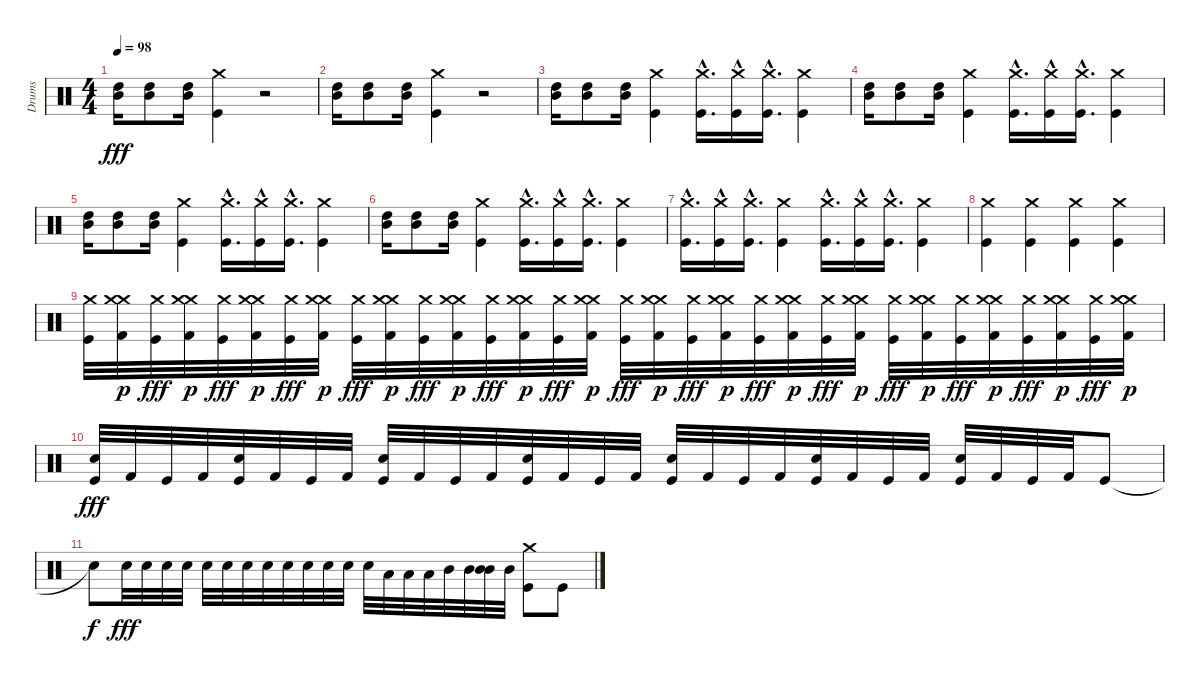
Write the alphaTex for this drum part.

\track ("Drums" "Drums") {instrument percussion}
\staff {score}
\articulation defaults
\ts (4 4)
\tempo 98
\clef neutral
\ks c
("Mid Tom (hit)" "High Tom (hit)").16{dy fff} ("High Tom (hit)" "Mid Tom (hit)").8 ("High Tom (hit)" "Mid Tom (hit)").16 ("Crash medium (hit)" "Kick (hit)").4 r.2 |
("Mid Tom (hit)" "High Tom (hit)").16 ("High Tom (hit)" "Mid Tom (hit)").8 ("High Tom (hit)" "Mid Tom (hit)").16 ("Crash medium (hit)" "Kick (hit)").4 r.2 |
("Mid Tom (hit)" "High Tom (hit)").16 ("High Tom (hit)" "Mid Tom (hit)").8 ("High Tom (hit)" "Mid Tom (hit)").16 ("Crash medium (hit)" "Kick (hit)").4 ("Kick (hit)"{hac} "Crash medium (hit)"{hac}).16{d} ("Kick (hit)"{hac} "Crash medium (hit)"{hac}).16 ("Kick (hit)"{hac} "Crash medium (hit)"{hac}).16{d} ("Kick (hit)" "Crash medium (hit)").4 |
("Mid Tom (hit)" "High Tom (hit)").16 ("High Tom (hit)" "Mid Tom (hit)").8 ("High Tom (hit)" "Mid Tom (hit)").16 ("Crash medium (hit)" "Kick (hit)").4 ("Kick (hit)"{hac} "Crash medium (hit)"{hac}).16{d} ("Kick (hit)"{hac} "Crash medium (hit)"{hac}).16 ("Kick (hit)"{hac} "Crash medium (hit)"{hac}).16{d} ("Kick (hit)" "Crash medium (hit)").4 |
("Mid Tom (hit)" "High Tom (hit)").16 ("High Tom (hit)" "Mid Tom (hit)").8 ("High Tom (hit)" "Mid Tom (hit)").16 ("Crash medium (hit)" "Kick (hit)").4 ("Kick (hit)"{hac} "Crash medium (hit)"{hac}).16{d} ("Kick (hit)"{hac} "Crash medium (hit)"{hac}).16 ("Kick (hit)"{hac} "Crash medium (hit)"{hac}).16{d} ("Kick (hit)" "Crash medium (hit)").4 |
("Mid Tom (hit)" "High Tom (hit)").16 ("High Tom (hit)" "Mid Tom (hit)").8 ("High Tom (hit)" "Mid Tom (hit)").16 ("Crash medium (hit)" "Kick (hit)").4 ("Kick (hit)"{hac} "Crash medium (hit)"{hac}).16{d} ("Kick (hit)"{hac} "Crash medium (hit)"{hac}).16 ("Kick (hit)"{hac} "Crash medium (hit)"{hac}).16{d} ("Kick (hit)" "Crash medium (hit)").4 |
("Kick (hit)"{hac} "Crash medium (hit)"{hac}).16{d} ("Kick (hit)"{hac} "Crash medium (hit)"{hac}).16 ("Kick (hit)"{hac} "Crash medium (hit)"{hac}).16{d} ("Kick (hit)" "Crash medium (hit)").4 ("Kick (hit)"{hac} "Crash medium (hit)"{hac}).16{d} ("Kick (hit)"{hac} "Crash medium (hit)"{hac}).16 ("Kick (hit)"{hac} "Crash medium (hit)"{hac}).16{d} ("Kick (hit)" "Crash medium (hit)").4 |
("Kick (hit)" "Crash medium (hit)").4 ("Kick (hit)" "Crash medium (hit)").4 ("Kick (hit)" "Crash medium (hit)").4 ("Kick (hit)" "Crash medium (hit)").4 |
("Crash medium (hit)" "Kick (hit)").32 ("Crash medium (hit)" "Kick (hit) 2" "Crash medium (hit)").32{dy p} ("Crash medium (hit)" "Kick (hit)").32{dy fff} ("Crash medium (hit)" "Kick (hit) 2" "Crash medium (hit)").32{dy p} ("Crash medium (hit)" "Kick (hit)").32{dy fff} ("Crash medium (hit)" "Kick (hit) 2" "Crash medium (hit)").32{dy p} ("Crash medium (hit)" "Kick (hit)").32{dy fff} ("Crash medium (hit)" "Kick (hit) 2" "Crash medium (hit)").32{dy p} ("Crash medium (hit)" "Kick (hit)").32{dy fff} ("Crash medium (hit)" "Kick (hit) 2" "Crash medium (hit)").32{dy p} ("Crash medium (hit)" "Kick (hit)").32{dy fff} ("Crash medium (hit)" "Kick (hit) 2" "Crash medium (hit)").32{dy p} ("Crash medium (hit)" "Kick (hit)").32{dy fff} ("Crash medium (hit)" "Kick (hit) 2" "Crash medium (hit)").32{dy p} ("Crash medium (hit)" "Kick (hit)").32{dy fff} ("Crash medium (hit)" "Kick (hit) 2" "Crash medium (hit)").32{dy p} ("Crash medium (hit)" "Kick (hit)").32{dy fff} ("Crash medium (hit)" "Kick (hit) 2" "Crash medium (hit)").32{dy p} ("Crash medium (hit)" "Kick (hit)").32{dy fff} ("Crash medium (hit)" "Kick (hit) 2" "Crash medium (hit)").32{dy p} ("Crash medium (hit)" "Kick (hit)").32{dy fff} ("Crash medium (hit)" "Kick (hit) 2" "Crash medium (hit)").32{dy p} ("Crash medium (hit)" "Kick (hit)").32{dy fff} ("Crash medium (hit)" "Kick (hit) 2" "Crash medium (hit)").32{dy p} ("Crash medium (hit)" "Kick (hit)").32{dy fff} ("Crash medium (hit)" "Kick (hit) 2" "Crash medium (hit)").32{dy p} ("Crash medium (hit)" "Kick (hit)").32{dy fff} ("Crash medium (hit)" "Kick (hit) 2" "Crash medium (hit)").32{dy p} ("Crash medium (hit)" "Kick (hit)").32{dy fff} ("Crash medium (hit)" "Kick (hit) 2" "Crash medium (hit)").32{dy p} ("Crash medium (hit)" "Kick (hit)").32{dy fff} ("Crash medium (hit)" "Kick (hit) 2" "Crash medium (hit)").32{dy p} |
("Snare (hit) 2" "Kick (hit)").32{dy fff} "Kick (hit) 2".32 "Kick (hit)".32 "Kick (hit) 2".32 ("Snare (hit) 2" "Kick (hit)").32 "Kick (hit) 2".32 "Kick (hit)".32 "Kick (hit) 2".32 ("Snare (hit) 2" "Kick (hit)").32 "Kick (hit) 2".32 "Kick (hit)".32 "Kick (hit) 2".32 ("Snare (hit) 2" "Kick (hit)").32 "Kick (hit) 2".32 "Kick (hit)".32 "Kick (hit) 2".32 ("Snare (hit) 2" "Kick (hit)").32 "Kick (hit) 2".32 "Kick (hit)".32 "Kick (hit) 2".32 ("Snare (hit) 2" "Kick (hit)").32 "Kick (hit) 2".32 "Kick (hit)".32 "Kick (hit) 2".32 ("Kick (hit)" "Snare (hit) 2").32 "Kick (hit) 2".32 "Kick (hit)".32 "Kick (hit) 2".32 "Kick (hit)".8 |
"Snare (hit)"{t}.8{dy f} "Snare (hit) 2".32{dy fff} "Snare (hit) 2".32 "Snare (hit) 2".32 "Snare (hit) 2".32 "Snare (hit) 2".32 "Snare (hit) 2".32 "Snare (hit) 2".32 "Snare (hit) 2".32 "Snare (hit) 2".32 "Snare (hit) 2".32 "Snare (hit) 2".32 "Snare (hit) 2".32 "Snare (hit) 2".32 "Low Tom (hit)".32 "Low Tom (hit)".32 "Low Tom (hit)".32 "Mid Tom (hit)".32 "Mid Tom (hit)".32 ("Mid Tom (hit)" "Mid Tom (hit)").32 "Mid Tom (hit)".32 ("Kick (hit)" "Crash medium (hit)").8 "Kick (hit)".8
